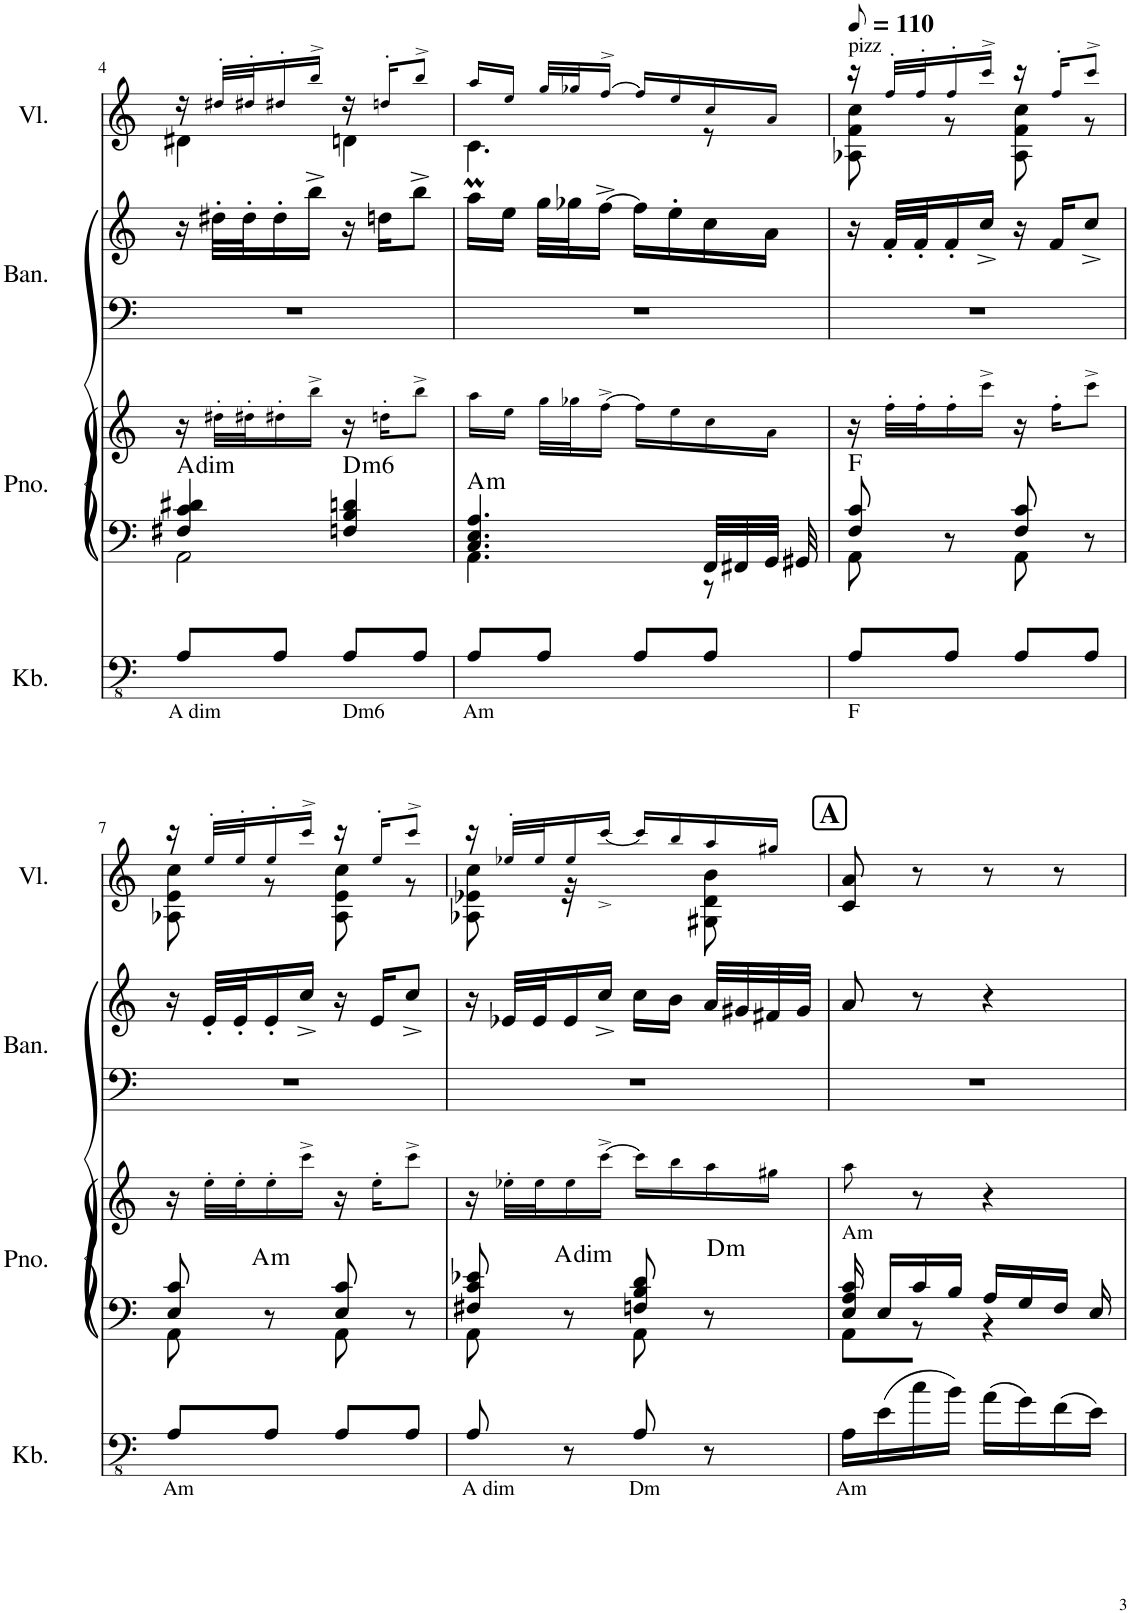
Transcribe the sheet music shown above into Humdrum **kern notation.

**kern	**kern	**harte	**kern	**kern	**kern	**kern
*part6	*part5	*part5	*part4	*part3	*part2	*part1
*staff6	*staff5	*	*staff4	*staff3	*staff2	*staff1
*I"Kontrabass	*I"Piano	*	*I"Piano	*I"Bandoneon	*I"Bandoneon	*I"Violine
*I'Kb.	*I'Pno.	*	*I'Pno.	*I'Ban.	*I'Ban.	*I'Vl.
!!LO:PB:g=z
*clefFv4	*clefF4	*	*clefG2	*clefF4	*clefG2	*clefG2
*Trd7c12	*	*	*	*	*	*
*k[]	*k[]	*	*k[]	*k[]	*k[]	*k[]
*M4/8	*M4/8	*	*M4/8	*M4/8	*M4/8	*M4/8
=4	=4	=4	=4	=4	=4	=4
*	*^	*	*	*	*	*^
!LO:TX:b:t=A dim	!	!	!LO:H:kt=dim	!	!	!	!	!
8AA/L	4F#X/ 4c/ 4d#X/	2AA\	A:dim	16r	2r	16r	16r	4d#X\
.	.	.	.	32dd#X'\LLL	.	32dd#X'\LLL	32dd#X'/LLL	.
.	.	.	.	32dd#X'\J	.	32dd#'\J	32dd#X'/J	.
8AA/J	.	.	.	16dd#X'\	.	16dd#'\	16dd#X'/	.
.	.	.	.	16bb^\JJ	.	16bb^\JJ	16bb^/JJ	.
!LO:TX:b:t=Dm6	!	!	!LO:H:kt=m6	!	!	!	!	!
8AA/L	4Fn/ 4B/ 4dn/	.	D:min6	16r	.	16r	16r	4dn\
.	.	.	.	16ddn'\KL	.	16ddn\KL	16ddn'/KL	.
8AA/J	.	.	.	8bb^\J	.	8bb^\J	8bb^/J	.
=5	=5	=5	=5	=5	=5	=5	=5	=5
!LO:TX:b:t=Am	!	!	!LO:H:kt=m	!	!	!	!	!
8AA/L	4.C/ 4.E/ 4.A/	4.AA\	A:min	16aa\LL	2r	16aaM\LL	16aa/LL	4.c\
.	.	.	.	16ee\JJ	.	16ee\JJ	16ee/JJ	.
8AA/J	.	.	.	32gg\LLL	.	32gg\LLL	32gg/LLL	.
.	.	.	.	32gg-X\J	.	32gg-X\J	32gg-X/J	.
.	.	.	.	16ff^\JJ	.	[16ff^\JJ	16ff^/JJ	.
8AA/L	.	.	.	16ff\LL	.	16ff\LL]	16ff/LL	.
.	.	.	.	16ee\	.	16ee'\	16ee/	.
8AA/J	32FF/LLL	8r	.	16cc\	.	16cc\	16cc/	8r
.	32FF#X/	.	.	.	.	.	.	.
.	32GG/JJJ	.	.	16a\JJ	.	16a\JJ	16a/JJ	.
.	32GG#X/	.	.	.	.	.	.	.
=6	=6	=6	=6	=6	=6	=6	=6	=6
*	*	*	*	*	*	*	*MM55	*
!	!	!	!	!	!	!	!LO:TX:a:t=pizz	!
!LO:TX:b:t=F	!	!	!	!	!	!	!	!
8AA/L	8F/ 8c/	8AA\	F:maj	16r	2r	16r	16r	8A-X\ 8f\ 8cc\
.	.	.	.	32ff'\LLL	.	32f'/LLL	32ff'/LLL	.
.	.	.	.	32ff'\J	.	32f'/J	32ff'/J	.
8AA/J	8r	8ryy	.	16ff'\	.	16f'/	16ff'/	8r
.	.	.	.	16ccc^\JJ	.	16cc^/JJ	16ccc^/JJ	.
8AA/L	8F/ 8c/	8AA\	.	16r	.	16r	16r	8A-\ 8f\ 8cc\
.	.	.	.	16ff'\KL	.	16f/KL	16ff'/KL	.
8AA/J	8r	8ryy	.	8ccc^\J	.	8cc^/J	8ccc^/J	8r
!!LO:LB:g=z	!!
=7	=7	=7	=7	=7	=7	=7	=7	=7
!LO:TX:b:t=Am	!	!	!	!	!	!	!	!
8AA/L	8E/ 8c/	8AA\	.	16r	2r	16r	16r	8A-X\ 8e\ 8cc\
.	.	.	.	32ee'\LLL	.	32e'/LLL	32ee'/LLL	.
.	.	.	.	32ee'\J	.	32e'/J	32ee'/J	.
!	!	!	!LO:H:kt=m	!	!	!	!	!
8AA/J	8r	8ryy	A:min	16ee'\	.	16e'/	16ee'/	8r
.	.	.	.	16ccc^\JJ	.	16cc^/JJ	16ccc^/JJ	.
8AA/L	8E/ 8c/	8AA\	.	16r	.	16r	16r	8A-\ 8e\ 8cc\
.	.	.	.	16ee'\KL	.	16e/KL	16ee'/KL	.
8AA/J	8r	8ryy	.	8ccc^\J	.	8cc^/J	8ccc^/J	8r
=8	=8	=8	=8	=8	=8	=8	=8	=8
!LO:TX:b:t=A dim	!	!	!	!	!	!	!	!
8AA/	8F#X/ 8c/ 8e-X/	8AA\	.	16r	2r	16r	16r	8A-X\ 8e-X\ 8cc\
.	.	.	.	32ee-X'\LLL	.	32e-X/LLL	32ee-X'/LLL	.
.	.	.	.	32ee-\J	.	32e-/J	32ee-/J	.
!	!	!	!LO:H:kt=dim	!	!	!	!	!
8r	8r	8ryy	A:dim	16ee-\	.	16e-/	16ee-/	32r
.	.	.	.	.	.	.	.	8..ryy
.	.	.	.	16ccc^\JJ	.	16cc^/JJ	16ccc^/JJ	.
!LO:TX:b:t=Dm	!	!	!	!	!	!	!	!
8AA/	8Fn/ 8B/ 8d/	8AA\	.	16ccc\LL	.	16cc\LL	16ccc/LL	.
.	.	.	.	16bb\	.	16b\JJ	16bb/	.
!	!	!	!LO:H:kt=m	!	!	!	!	!
8r	8r	8ryy	D:min	16aa\	.	32a/LLL	16aa/	8G#X\ 8d\ 8b\
.	.	.	.	.	.	32g#X/	.	.
.	.	.	.	16gg#X\JJ	.	32f#X/	16gg#X/JJ	.
.	.	.	.	.	.	32g#/JJJ	.	.
*	*	*	*	*	*	*	*v	*v
!!LO:REH:place=s1:a:B:cj:fs=14:t=A
=9	=9	=9	=9	=9	=9	=9	=9
!	!LO:TX:a:t=Am	!	!	!	!	!	!
!LO:TX:b:t=Am	!	!	!	!	!	!	!
16AA\LL	16E/ 16A/ 16c/	8AA\L	.	8aa\	2r	8a/	8c/ 8a/
(16E\	16E/LL	.	.	.	.	.	.
16c\	16c/	8r	.	8r	.	8r	8r
16B\JJ)	16B/JJ	.	.	.	.	.	.
(16A\LL	16A/LL	4r	.	4r	.	4r	8r
16G\)	16G/	.	.	.	.	.	.
(16F\	16F/JJ	.	.	.	.	.	8r
16E\JJ)	16E/	.	.	.	.	.	.
*	*v	*v	*	*	*	*	*
=	=	=	=	=	=	=
*-	*-	*-	*-	*-	*-	*-
